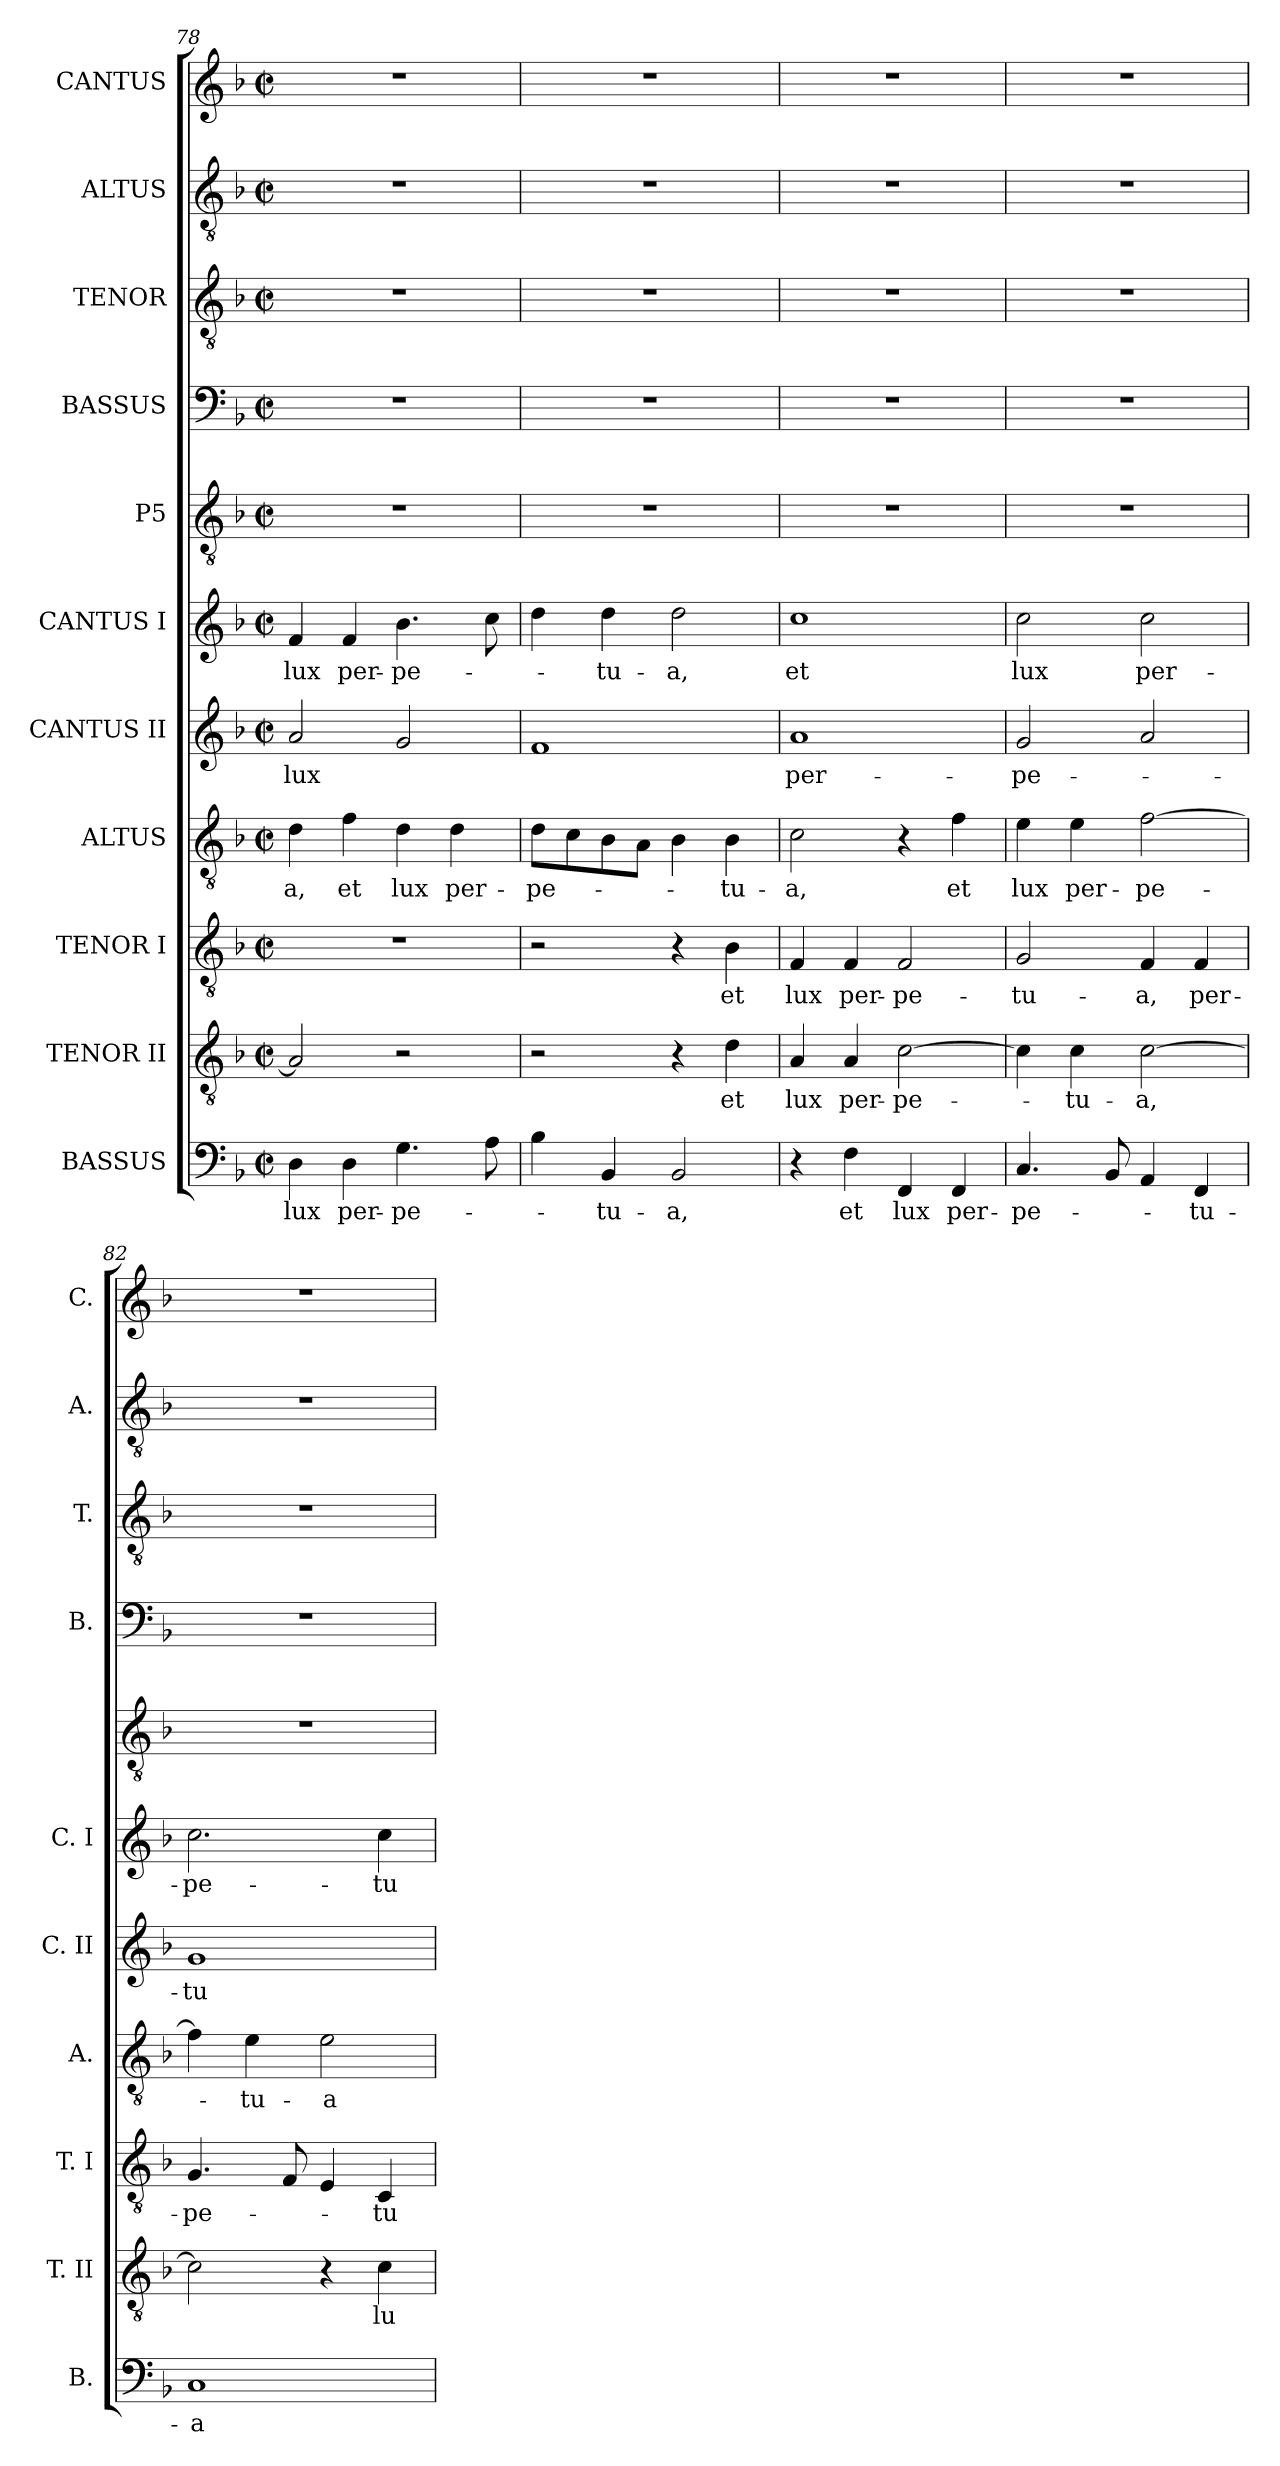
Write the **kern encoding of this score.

**kern	**text	**kern	**text	**kern	**text	**kern	**text	**kern	**text	**kern	**text	**kern	**kern	**kern	**kern	**kern
*part11	*part11	*part10	*part10	*part9	*part9	*part8	*part8	*part7	*part7	*part6	*part6	*part5	*part4	*part3	*part2	*part1
*staff11	*staff11	*staff10	*staff10	*staff9	*staff9	*staff8	*staff8	*staff7	*staff7	*staff6	*staff6	*staff5	*staff4	*staff3	*staff2	*staff1
*I"BASSUS	*	*I"TENOR II	*	*I"TENOR I	*	*I"ALTUS	*	*I"CANTUS II	*	*I"CANTUS I	*	*I"P5	*I"BASSUS	*I"TENOR	*I"ALTUS	*I"CANTUS
*I'B.	*	*I'T. II	*	*I'T. I	*	*I'A.	*	*I'C. II	*	*I'C. I	*	*	*I'B.	*I'T.	*I'A.	*I'C.
*clefF4	*	*clefGv2	*	*clefGv2	*	*clefGv2	*	*clefG2	*	*clefG2	*	*clefGv2	*clefF4	*clefGv2	*clefGv2	*clefG2
*	*	*ITrd7c12	*	*ITrd7c12	*	*ITrd7c12	*	*	*	*	*	*ITrd7c12	*	*ITrd7c12	*ITrd7c12	*
*k[b-]	*	*k[b-]	*	*k[b-]	*	*k[b-]	*	*k[b-]	*	*k[b-]	*	*k[b-]	*k[b-]	*k[b-]	*k[b-]	*k[b-]
*d:	*	*d:	*	*d:	*	*d:	*	*d:	*	*d:	*	*d:	*d:	*d:	*d:	*d:
*M2/2	*	*M2/2	*	*M2/2	*	*M2/2	*	*M2/2	*	*M2/2	*	*M2/2	*M2/2	*M2/2	*M2/2	*M2/2
*met(c|)	*	*met(c|)	*	*met(c|)	*	*met(c|)	*	*met(c|)	*	*met(c|)	*	*met(c|)	*met(c|)	*met(c|)	*met(c|)	*met(c|)
=78	=78	=78	=78	=78	=78	=78	=78	=78	=78	=78	=78	=78	=78	=78	=78	=78
!	!LO:LY:b:color=#000000	!	!	!	!	!	!	!	!	!	!	!	!	!	!	!
!	!	!	!	!	!	!	!LO:LY:b:color=#000000	!	!	!	!	!	!	!	!	!
!	!	!	!	!	!	!	!	!	!LO:LY:b:color=#000000	!	!	!	!	!	!	!
!	!	!	!	!	!	!	!	!	!	!	!LO:LY:b:color=#000000	!	!	!	!	!
4Di\	lux	2AAi/]	.	1r	.	4Di\	-a,	2ai/	lux	4fi/	lux	1r	1r	1r	1r	1r
!	!LO:LY:b:color=#000000	!	!	!	!	!	!	!	!	!	!	!	!	!	!	!
!	!	!	!	!	!	!	!LO:LY:b:color=#000000	!	!	!	!	!	!	!	!	!
!	!	!	!	!	!	!	!	!	!	!	!LO:LY:b:color=#000000	!	!	!	!	!
4Di\	per-	.	.	.	.	4Fi\	et	.	.	4fi/	per-	.	.	.	.	.
!	!LO:LY:b:color=#000000	!	!	!	!	!	!	!	!	!	!	!	!	!	!	!
!	!	!	!	!	!	!	!LO:LY:b:color=#000000	!	!	!	!	!	!	!	!	!
!	!	!	!	!	!	!	!	!	!	!	!LO:LY:b:color=#000000	!	!	!	!	!
4.Gi\	-pe-	2r	.	.	.	4Di\	lux	2gi/	.	4.b-i\	-pe-	.	.	.	.	.
!	!	!	!	!	!	!	!LO:LY:b:color=#000000	!	!	!	!	!	!	!	!	!
.	.	.	.	.	.	4Di\	per-	.	.	.	.	.	.	.	.	.
8Ai\	.	.	.	.	.	.	.	.	.	8cci\	.	.	.	.	.	.
!!LO:PB:g=z
=79	=79	=79	=79	=79	=79	=79	=79	=79	=79	=79	=79	=79	=79	=79	=79	=79
!	!	!	!	!	!	!	!LO:LY:b:color=#000000	!	!	!	!	!	!	!	!	!
4B-i\	.	2r	.	2r	.	8Di\L	-pe-	1fi	.	4ddi\	.	1r	1r	1r	1r	1r
.	.	.	.	.	.	8Ci\	.	.	.	.	.	.	.	.	.	.
!	!LO:LY:b:color=#000000	!	!	!	!	!	!	!	!	!	!	!	!	!	!	!
!	!	!	!	!	!	!	!	!	!	!	!LO:LY:b:color=#000000	!	!	!	!	!
4BB-i/	-tu-	.	.	.	.	8BB-i\	.	.	.	4ddi\	-tu-	.	.	.	.	.
.	.	.	.	.	.	8AAi\J	.	.	.	.	.	.	.	.	.	.
!	!LO:LY:b:color=#000000	!	!	!	!	!	!	!	!	!	!	!	!	!	!	!
!	!	!	!	!	!	!	!	!	!	!	!LO:LY:b:color=#000000	!	!	!	!	!
2BB-i/	-a,	4r	.	4r	.	4BB-i\	.	.	.	2ddi\	-a,	.	.	.	.	.
!	!	!	!LO:LY:b:color=#000000	!	!	!	!	!	!	!	!	!	!	!	!	!
!	!	!	!	!	!LO:LY:b:color=#000000	!	!	!	!	!	!	!	!	!	!	!
!	!	!	!	!	!	!	!LO:LY:b:color=#000000	!	!	!	!	!	!	!	!	!
.	.	4Di\	et	4BB-i\	et	4BB-i\	-tu-	.	.	.	.	.	.	.	.	.
=80	=80	=80	=80	=80	=80	=80	=80	=80	=80	=80	=80	=80	=80	=80	=80	=80
!	!	!	!LO:LY:b:color=#000000	!	!	!	!	!	!	!	!	!	!	!	!	!
!	!	!	!	!	!LO:LY:b:color=#000000	!	!	!	!	!	!	!	!	!	!	!
!	!	!	!	!	!	!	!LO:LY:b:color=#000000	!	!	!	!	!	!	!	!	!
!	!	!	!	!	!	!	!	!	!LO:LY:b:color=#000000	!	!	!	!	!	!	!
!	!	!	!	!	!	!	!	!	!	!	!LO:LY:b:color=#000000	!	!	!	!	!
4r	.	4AAi/	lux	4FFi/	lux	2Ci\	-a,	1ai	per-	1cci	et	1r	1r	1r	1r	1r
!	!LO:LY:b:color=#000000	!	!	!	!	!	!	!	!	!	!	!	!	!	!	!
!	!	!	!LO:LY:b:color=#000000	!	!	!	!	!	!	!	!	!	!	!	!	!
!	!	!	!	!	!LO:LY:b:color=#000000	!	!	!	!	!	!	!	!	!	!	!
4Fi\	et	4AAi/	per-	4FFi/	per-	.	.	.	.	.	.	.	.	.	.	.
!	!LO:LY:b:color=#000000	!	!	!	!	!	!	!	!	!	!	!	!	!	!	!
!	!	!	!LO:LY:b:color=#000000	!	!	!	!	!	!	!	!	!	!	!	!	!
!	!	!	!	!	!LO:LY:b:color=#000000	!	!	!	!	!	!	!	!	!	!	!
4FFi/	lux	[2Ci\	-pe-	2FFi/	-pe-	4r	.	.	.	.	.	.	.	.	.	.
!	!LO:LY:b:color=#000000	!	!	!	!	!	!	!	!	!	!	!	!	!	!	!
!	!	!	!	!	!	!	!LO:LY:b:color=#000000	!	!	!	!	!	!	!	!	!
4FFi/	per-	.	.	.	.	4Fi\	et	.	.	.	.	.	.	.	.	.
=81	=81	=81	=81	=81	=81	=81	=81	=81	=81	=81	=81	=81	=81	=81	=81	=81
!	!LO:LY:b:color=#000000	!	!	!	!	!	!	!	!	!	!	!	!	!	!	!
!	!	!	!	!	!LO:LY:b:color=#000000	!	!	!	!	!	!	!	!	!	!	!
!	!	!	!	!	!	!	!LO:LY:b:color=#000000	!	!	!	!	!	!	!	!	!
!	!	!	!	!	!	!	!	!	!LO:LY:b:color=#000000	!	!	!	!	!	!	!
!	!	!	!	!	!	!	!	!	!	!	!LO:LY:b:color=#000000	!	!	!	!	!
4.Ci/	-pe-	4Ci\]	.	2GGi/	-tu-	4Ei\	lux	2gi/	-pe-	2cci\	lux	1r	1r	1r	1r	1r
!	!	!	!LO:LY:b:color=#000000	!	!	!	!	!	!	!	!	!	!	!	!	!
!	!	!	!	!	!	!	!LO:LY:b:color=#000000	!	!	!	!	!	!	!	!	!
.	.	4Ci\	-tu-	.	.	4Ei\	per-	.	.	.	.	.	.	.	.	.
8BB-i/	.	.	.	.	.	.	.	.	.	.	.	.	.	.	.	.
!	!	!	!LO:LY:b:color=#000000	!	!	!	!	!	!	!	!	!	!	!	!	!
!	!	!	!	!	!LO:LY:b:color=#000000	!	!	!	!	!	!	!	!	!	!	!
!	!	!	!	!	!	!	!LO:LY:b:color=#000000	!	!	!	!	!	!	!	!	!
!	!	!	!	!	!	!	!	!	!	!	!LO:LY:b:color=#000000	!	!	!	!	!
4AAi/	.	[2Ci\	-a,	4FFi/	-a,	[2Fi\	-pe-	2ai/	.	2cci\	per-	.	.	.	.	.
!	!LO:LY:b:color=#000000	!	!	!	!	!	!	!	!	!	!	!	!	!	!	!
!	!	!	!	!	!LO:LY:b:color=#000000	!	!	!	!	!	!	!	!	!	!	!
4FFi/	-tu-	.	.	4FFi/	per-	.	.	.	.	.	.	.	.	.	.	.
=82	=82	=82	=82	=82	=82	=82	=82	=82	=82	=82	=82	=82	=82	=82	=82	=82
!	!LO:LY:b:color=#000000	!	!	!	!	!	!	!	!	!	!	!	!	!	!	!
!	!	!	!	!	!LO:LY:b:color=#000000	!	!	!	!	!	!	!	!	!	!	!
!	!	!	!	!	!	!	!	!	!LO:LY:b:color=#000000	!	!	!	!	!	!	!
!	!	!	!	!	!	!	!	!	!	!	!LO:LY:b:color=#000000	!	!	!	!	!
1Ci	-a	2Ci\]	.	4.GGi/	-pe-	4Fi\]	.	1gi	-tu-	2.cci\	-pe-	1r	1r	1r	1r	1r
!	!	!	!	!	!	!	!LO:LY:b:color=#000000	!	!	!	!	!	!	!	!	!
.	.	.	.	.	.	4Ei\	-tu-	.	.	.	.	.	.	.	.	.
.	.	.	.	8FFi/	.	.	.	.	.	.	.	.	.	.	.	.
!	!	!	!	!	!	!	!LO:LY:b:color=#000000	!	!	!	!	!	!	!	!	!
.	.	4r	.	4EEi/	.	2Ei\	-a	.	.	.	.	.	.	.	.	.
!	!	!	!LO:LY:b:color=#000000	!	!	!	!	!	!	!	!	!	!	!	!	!
!	!	!	!	!	!LO:LY:b:color=#000000	!	!	!	!	!	!	!	!	!	!	!
!	!	!	!	!	!	!	!	!	!	!	!LO:LY:b:color=#000000	!	!	!	!	!
.	.	4Ci\	lu-	4CCi/	-tu-	.	.	.	.	4cci\	-tu-	.	.	.	.	.
=	=	=	=	=	=	=	=	=	=	=	=	=	=	=	=	=
*-	*-	*-	*-	*-	*-	*-	*-	*-	*-	*-	*-	*-	*-	*-	*-	*-
